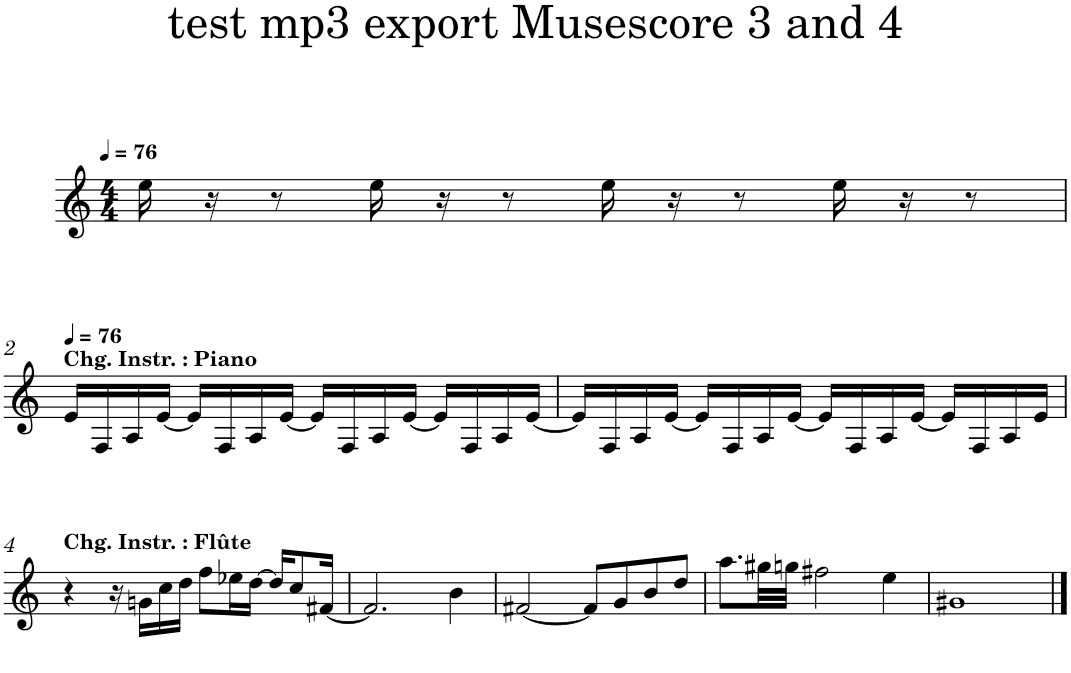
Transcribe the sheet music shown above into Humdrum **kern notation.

**kern
*part1
*staff1
*I"Flûte
*I'Fl.
*clefG2
*k[]
*M4/4
*MM76
=1
16ee\
16r
8r
16ee\
16r
8r
16ee\
16r
8r
16ee\
16r
8r
!!LO:LB:g=z
=2
*MM76
!LO:TX:a:B:t=Chg. Instr. &colon; Piano
16e/LL
16F/
16A/
[16e/JJ
16e/LL]
16F/
16A/
[16e/JJ
16e/LL]
16F/
16A/
[16e/JJ
16e/LL]
16F/
16A/
[16e/JJ
=3
16e/LL]
16F/
16A/
[16e/JJ
16e/LL]
16F/
16A/
[16e/JJ
16e/LL]
16F/
16A/
[16e/JJ
16e/LL]
16F/
16A/
16e/JJ
!!LO:LB:g=z
=4
!LO:TX:a:B:t=Chg. Instr. &colon; Flûte
4r
16r
16gn\LL
16cc\
16dd\JJ
8ff\L
16ee-X\L
[16dd\JJ
16dd/KL]
8cc/
[16f#X/Jk
=5
2.f#/]
4b\
=6
[2f#X/
8f#/L]
8g/
8b/
8dd/J
=7
8.aa\L
32gg#X\LL
32ggn\JJJ
2ff#X\
4ee\
=8
1g#X
==
*-
